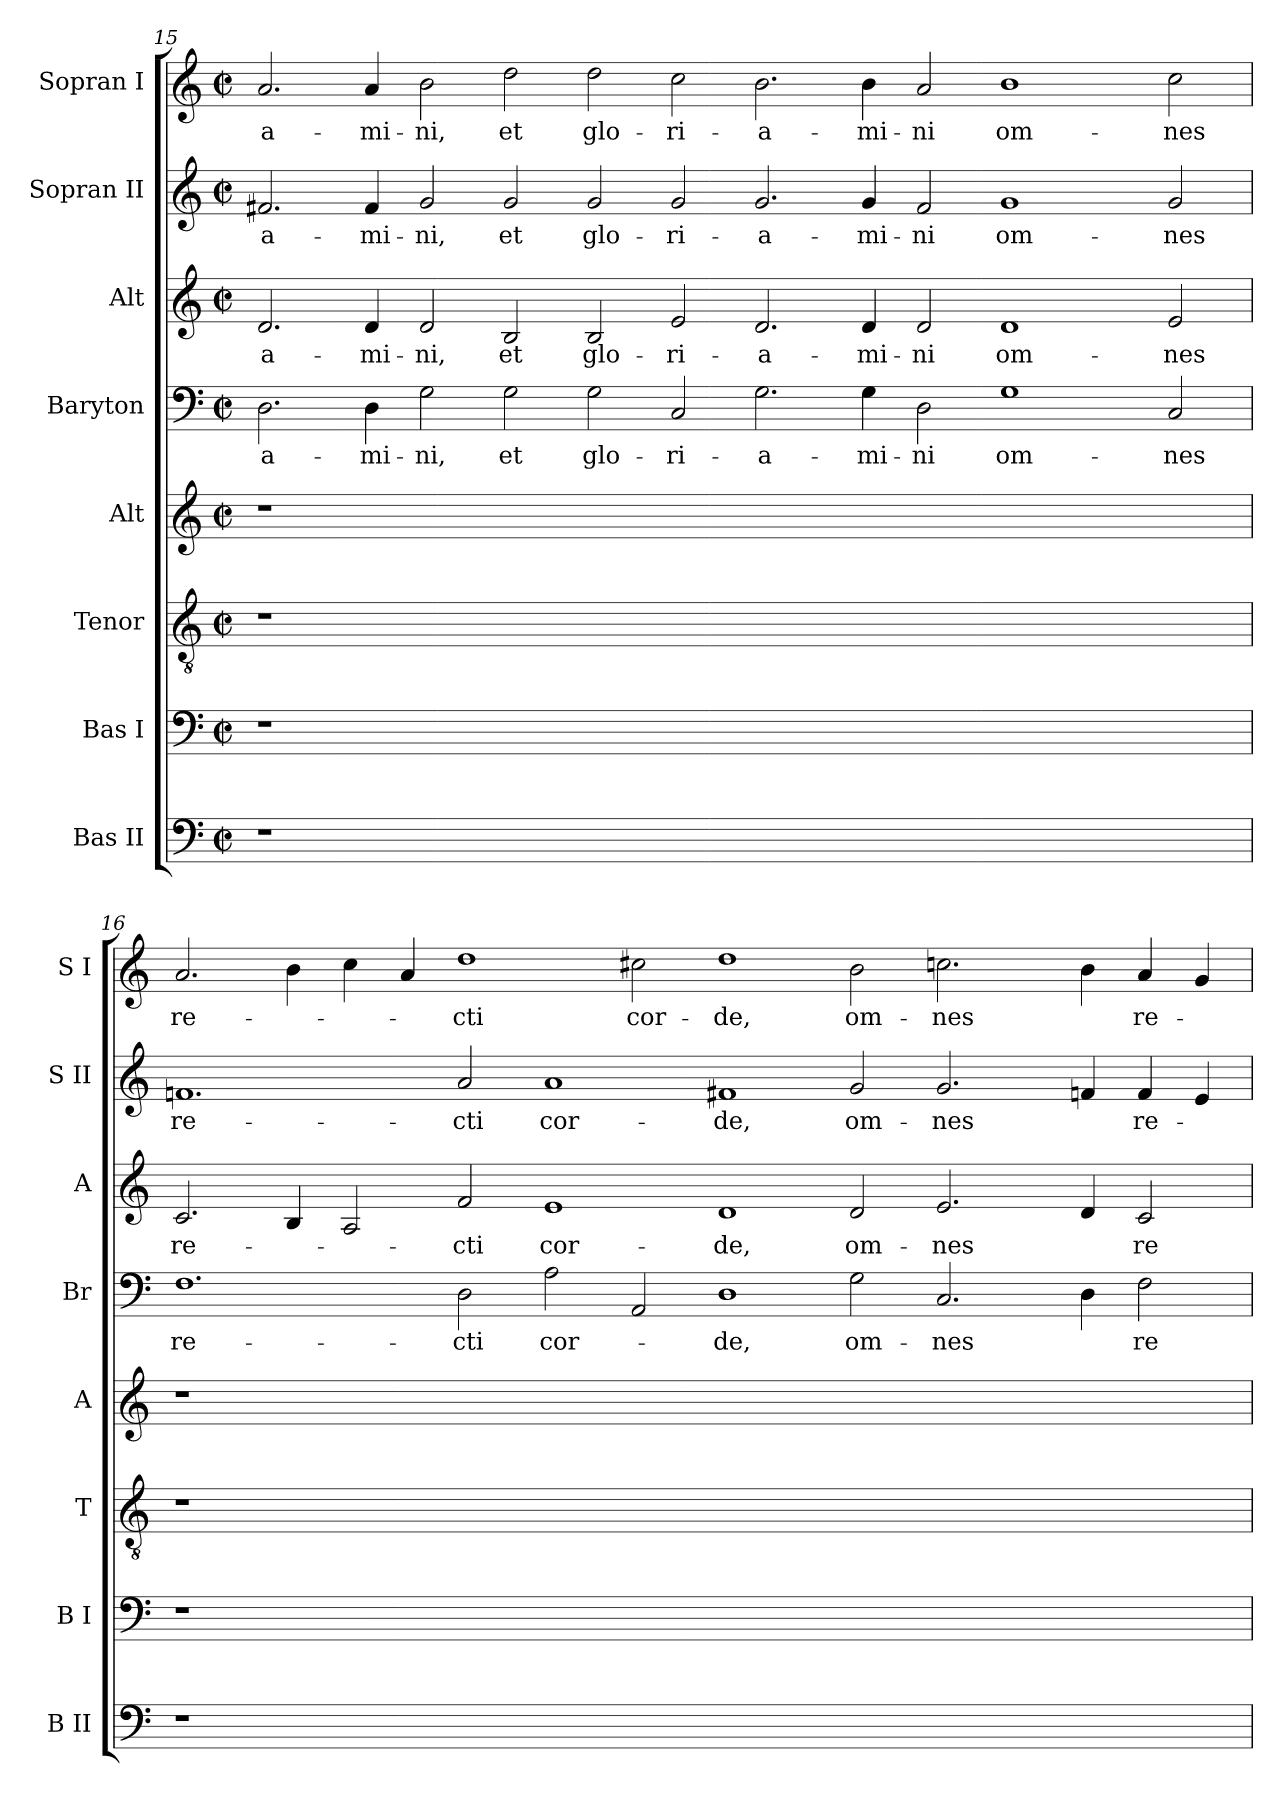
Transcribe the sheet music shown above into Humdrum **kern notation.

**kern	**kern	**kern	**kern	**kern	**text	**kern	**text	**kern	**text	**kern	**text
*part8	*part7	*part6	*part5	*part4	*part4	*part3	*part3	*part2	*part2	*part1	*part1
*staff8	*staff7	*staff6	*staff5	*staff4	*staff4	*staff3	*staff3	*staff2	*staff2	*staff1	*staff1
*I"Bas II	*I"Bas I	*I"Tenor	*I"Alt	*I"Baryton	*	*I"Alt	*	*I"Sopran II	*	*I"Sopran I	*
*I'B II	*I'B I	*I'T	*I'A	*I'Br	*	*I'A	*	*I'S II	*	*I'S I	*
!!LO:PB:g=z
*clefF4	*clefF4	*clefGv2	*clefG2	*clefF4	*	*clefG2	*	*clefG2	*	*clefG2	*
*k[]	*k[]	*k[]	*k[]	*k[]	*	*k[]	*	*k[]	*	*k[]	*
*C:	*C:	*C:	*C:	*C:	*	*C:	*	*C:	*	*C:	*
*M2/2	*M2/2	*M2/2	*M2/2	*M2/2	*	*M2/2	*	*M2/2	*	*M2/2	*
*met(c|)	*met(c|)	*met(c|)	*met(c|)	*met(c|)	*	*met(c|)	*	*met(c|)	*	*met(c|)	*
=15	=15	=15	=15	=15	=15	=15	=15	=15	=15	=15	=15
!	!	!	!	!	!LO:LY:b	!	!LO:LY:b	!	!LO:LY:b	!	!LO:LY:b
1r	1r	1r	1r	2.D\	-a-	2.d/	-a-	2.f#X/	-a-	2.a/	-a-
!	!	!	!	!	!LO:LY:b	!	!LO:LY:b	!	!LO:LY:b	!	!LO:LY:b
.	.	.	.	4D\	-mi-	4d/	-mi-	4f#/	-mi-	4a/	-mi-
!	!	!	!	!	!LO:LY:b	!	!LO:LY:b	!	!LO:LY:b	!	!LO:LY:b
00ryy	00ryy	00ryy	00ryy	2G\	-ni,	2d/	-ni,	2g/	-ni,	2b\	-ni,
!	!	!	!	!	!LO:LY:b	!	!LO:LY:b	!	!LO:LY:b	!	!LO:LY:b
.	.	.	.	2G\	et	2B/	et	2g/	et	2dd\	et
!	!	!	!	!	!LO:LY:b	!	!LO:LY:b	!	!LO:LY:b	!	!LO:LY:b
.	.	.	.	2G\	glo-	2B/	glo-	2g/	glo-	2dd\	glo-
!	!	!	!	!	!LO:LY:b	!	!LO:LY:b	!	!LO:LY:b	!	!LO:LY:b
.	.	.	.	2C/	-ri-	2e/	-ri-	2g/	-ri-	2cc\	-ri-
!	!	!	!	!	!LO:LY:b	!	!LO:LY:b	!	!LO:LY:b	!	!LO:LY:b
.	.	.	.	2.G\	-a-	2.d/	-a-	2.g/	-a-	2.b\	-a-
!	!	!	!	!	!LO:LY:b	!	!LO:LY:b	!	!LO:LY:b	!	!LO:LY:b
.	.	.	.	4G\	-mi-	4d/	-mi-	4g/	-mi-	4b\	-mi-
!	!	!	!	!	!LO:LY:b	!	!LO:LY:b	!	!LO:LY:b	!	!LO:LY:b
.	.	.	.	2D\	-ni	2d/	-ni	2f#/	-ni	2a/	-ni
!	!	!	!	!	!LO:LY:b	!	!LO:LY:b	!	!LO:LY:b	!	!LO:LY:b
.	.	.	.	1G	om-	1d	om-	1g	om-	1b	om-
1ryy	1ryy	1ryy	1ryy	.	.	.	.	.	.	.	.
!	!	!	!	!	!LO:LY:b	!	!LO:LY:b	!	!LO:LY:b	!	!LO:LY:b
.	.	.	.	2C/	-nes	2e/	-nes	2g/	-nes	2cc\	-nes
=16	=16	=16	=16	=16	=16	=16	=16	=16	=16	=16	=16
!	!	!	!	!	!LO:LY:b	!	!LO:LY:b	!	!LO:LY:b	!	!LO:LY:b
1r	1r	1r	1r	1.F	re-	2.c/	re-	1.fn	re-	2.a/	re-
.	.	.	.	.	.	4B/	.	.	.	4b\	.
00ryy	00ryy	00ryy	00ryy	.	.	2A/	.	.	.	4cc\	.
.	.	.	.	.	.	.	.	.	.	4a/	.
!	!	!	!	!	!LO:LY:b	!	!LO:LY:b	!	!LO:LY:b	!	!LO:LY:b
.	.	.	.	2D\	-cti	2f/	-cti	2a/	-cti	1dd	-cti
!	!	!	!	!	!LO:LY:b	!	!LO:LY:b	!	!LO:LY:b	!	!
.	.	.	.	2A\	cor-	1e	cor-	1a	cor-	.	.
!	!	!	!	!	!	!	!	!	!	!	!LO:LY:b
.	.	.	.	2AA/	.	.	.	.	.	2cc#X\	cor-
!	!	!	!	!	!LO:LY:b	!	!LO:LY:b	!	!LO:LY:b	!	!LO:LY:b
.	.	.	.	1D	-de,	1d	-de,	1f#X	-de,	1dd	-de,
!	!	!	!	!	!LO:LY:b	!	!LO:LY:b	!	!LO:LY:b	!	!LO:LY:b
.	.	.	.	2G\	om-	2d/	om-	2g/	om-	2b\	om-
!	!	!	!	!	!LO:LY:b	!	!LO:LY:b	!	!LO:LY:b	!	!LO:LY:b
.	.	.	.	2.C/	-nes	2.e/	-nes	2.g/	-nes	2.ccn\	-nes
1ryy	1ryy	1ryy	1ryy	.	.	.	.	.	.	.	.
.	.	.	.	4D\	.	4d/	.	4fn/	.	4b\	.
!	!	!	!	!	!LO:LY:b	!	!LO:LY:b	!	!LO:LY:b	!	!LO:LY:b
.	.	.	.	2F\	re-	2c/	re-	4f/	re-	4a/	re-
.	.	.	.	.	.	.	.	4e/	.	4g/	.
=	=	=	=	=	=	=	=	=	=	=	=
*-	*-	*-	*-	*-	*-	*-	*-	*-	*-	*-	*-
